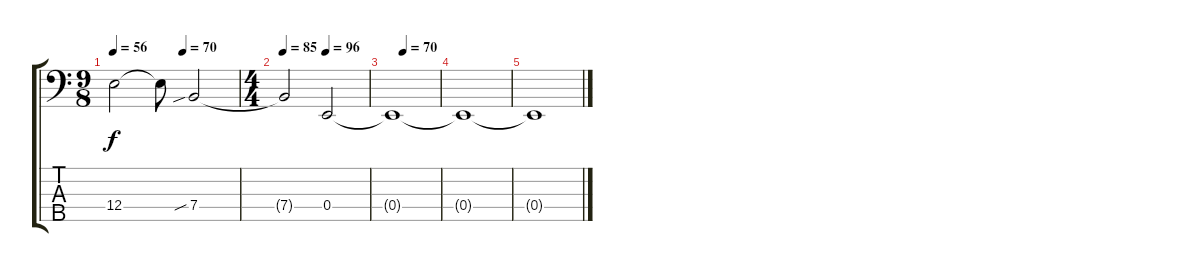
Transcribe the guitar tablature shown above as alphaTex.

\track "" {instrument electricbassfinger}
\staff {score tabs}
\tuning (G2 D2 A1 E1 B0) {hide}
\ts (9 8)
\tempo 56
\tempo (70 0.5555555555555556)
\clef f4
\ks c
12.4{t}.2{dy f} 12.4{t}.8 7.4{sib}.2 |
\ts (4 4)
\tempo 85
\tempo (96 0.5)
7.4{t}.2 0.4.2 |
\tempo (70 0.25)
0.4{t}.1 |
0.4{t}.1{volume 0} |
0.4{t}.1
